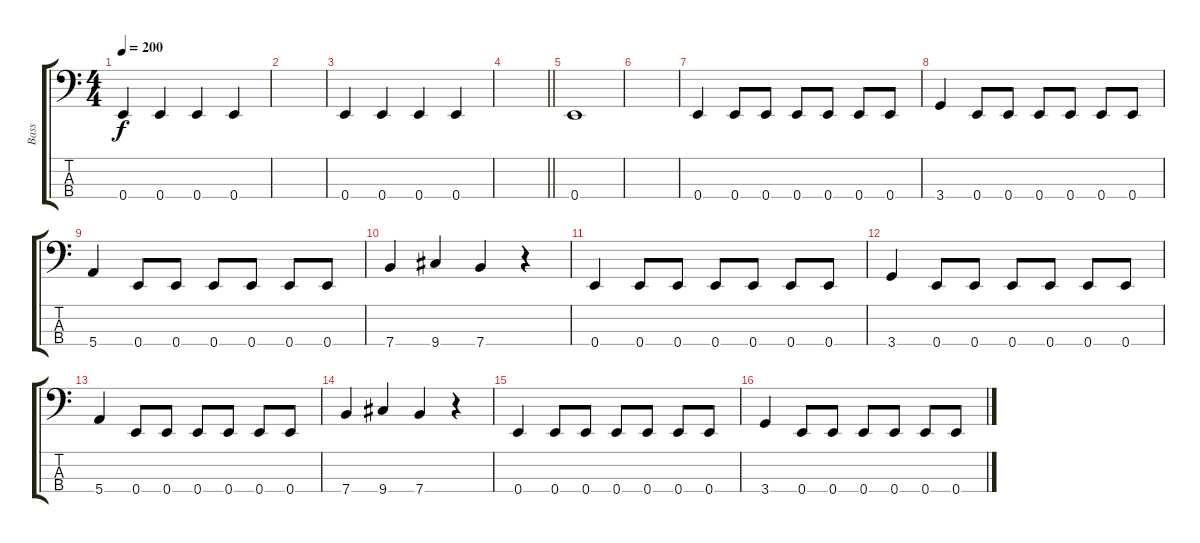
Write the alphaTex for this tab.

\track ("Bass" "Bass") {instrument electricbassfinger}
\staff {score tabs}
\tuning (G2 D2 A1 E1) {hide}
\ts (4 4)
\tempo 200
\clef f4
\ks c
0.4.4{dy f} 0.4.4 0.4.4 0.4.4 |
|
0.4.4 0.4.4 0.4.4 0.4.4 |
\barLineRight lightlight
|
0.4.1 |
|
0.4.4 0.4.8 0.4.8 0.4.8 0.4.8 0.4.8 0.4.8 |
3.4.4 0.4.8 0.4.8 0.4.8 0.4.8 0.4.8 0.4.8 |
5.4.4 0.4.8 0.4.8 0.4.8 0.4.8 0.4.8 0.4.8 |
7.4.4 9.4.4 7.4.4 r.4 |
0.4.4 0.4.8 0.4.8 0.4.8 0.4.8 0.4.8 0.4.8 |
3.4.4 0.4.8 0.4.8 0.4.8 0.4.8 0.4.8 0.4.8 |
5.4.4 0.4.8 0.4.8 0.4.8 0.4.8 0.4.8 0.4.8 |
7.4.4 9.4.4 7.4.4 r.4 |
0.4.4 0.4.8 0.4.8 0.4.8 0.4.8 0.4.8 0.4.8 |
3.4.4 0.4.8 0.4.8 0.4.8 0.4.8 0.4.8 0.4.8
